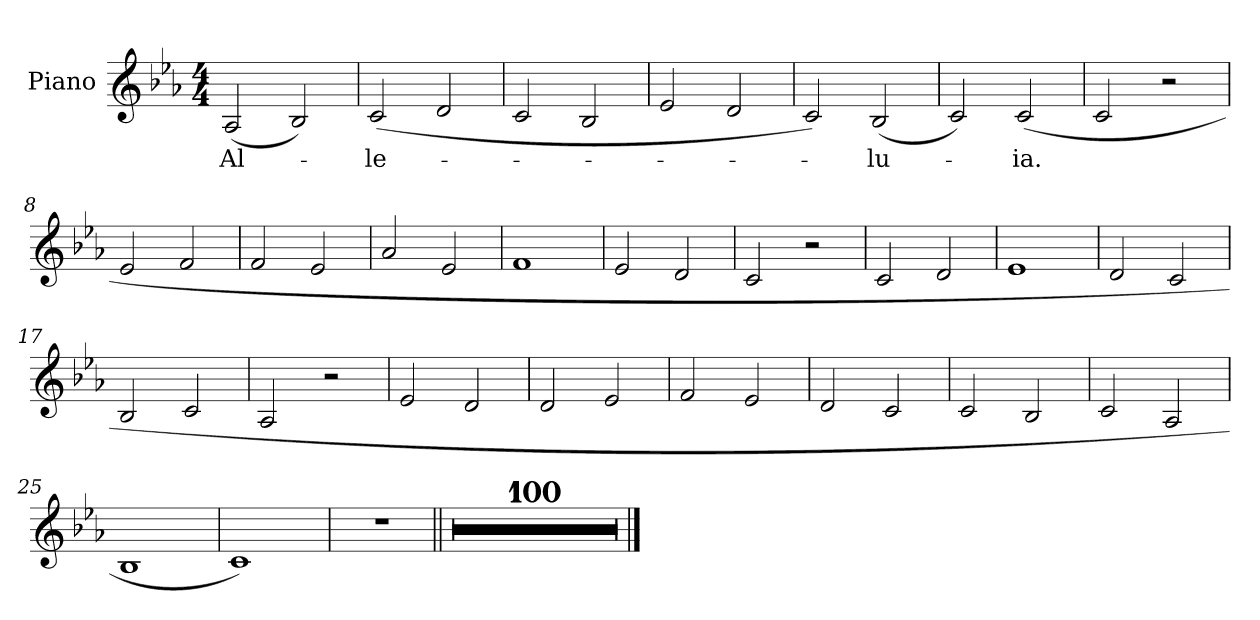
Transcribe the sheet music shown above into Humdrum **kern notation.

**kern	**text
*part1	*part1
*staff1	*staff1
*I"Piano	*
*I'Pno.	*
*clefG2	*
*k[b-e-a-]	*
*M4/4	*
=1	=1
!	!LO:LY:b
(>2A-/	Al-
2B-/)	.
=2	=2
!	!LO:LY:b
(>2c/	-le-
2d/	.
=3	=3
2c/	.
2B-/	.
=4	=4
2e-/	.
2d/	.
=5	=5
2c/)	.
!	!LO:LY:b
(>2B-/	-lu-
=6	=6
2c/)	.
!	!LO:LY:b
(>2c/	-ia.
=7	=7
2c/	.
2r	.
=8	=8
2e-/	.
2f/	.
=9	=9
2f/	.
2e-/	.
=10	=10
2a-/	.
2e-/	.
!!LO:LB:g=z
=11	=11
1f	.
=12	=12
2e-/	.
2d/	.
=13	=13
2c/	.
2r	.
=14	=14
2c/	.
2d/	.
=15	=15
1e-	.
=16	=16
2d/	.
2c/	.
=17	=17
2B-/	.
2c/	.
=18	=18
2A-/	.
2r	.
=19	=19
2e-/	.
2d/	.
=20	=20
2d/	.
2e-/	.
=21	=21
2f/	.
2e-/	.
!!LO:LB:g=z
=22	=22
2d/	.
2c/	.
=23	=23
2c/	.
2B-/	.
=24	=24
2c/	.
2A-/	.
=25	=25
1B-	.
=26	=26
1c)	.
=27	=27
1r	.
=28||	=28||
1r	.
=29	=29
1r	.
=30	=30
1r	.
=31	=31
1r	.
=32	=32
1r	.
!!LO:LB:g=z
=33	=33
1r	.
=34	=34
1r	.
=35	=35
1r	.
=36	=36
1r	.
=37	=37
1r	.
=38	=38
1r	.
=39	=39
1r	.
=40	=40
1r	.
=41	=41
1r	.
=42	=42
1r	.
=43	=43
1r	.
=44	=44
1r	.
!!LO:LB:g=z
=45	=45
1r	.
=46	=46
1r	.
=47	=47
1r	.
=48	=48
1r	.
=49	=49
1r	.
=50	=50
1r	.
=51	=51
1r	.
=52	=52
1r	.
=53	=53
1r	.
=54	=54
1r	.
=55	=55
1r	.
=56	=56
1r	.
!!LO:LB:g=z
=57	=57
1r	.
=58	=58
1r	.
=59	=59
1r	.
=60	=60
1r	.
=61	=61
1r	.
=62	=62
1r	.
=63	=63
1r	.
=64	=64
1r	.
=65	=65
1r	.
=66	=66
1r	.
=67	=67
1r	.
=68	=68
1r	.
!!LO:LB:g=z
=69	=69
1r	.
=70	=70
1r	.
=71	=71
1r	.
=72	=72
1r	.
=73	=73
1r	.
=74	=74
1r	.
=75	=75
1r	.
=76	=76
1r	.
=77	=77
1r	.
=78	=78
1r	.
=79	=79
1r	.
=80	=80
1r	.
!!LO:LB:g=z
=81	=81
1r	.
=82	=82
1r	.
=83	=83
1r	.
=84	=84
1r	.
=85	=85
1r	.
=86	=86
1r	.
=87	=87
1r	.
=88	=88
1r	.
=89	=89
1r	.
=90	=90
1r	.
=91	=91
1r	.
=92	=92
1r	.
!!LO:LB:g=z
=93	=93
1r	.
=94	=94
1r	.
=95	=95
1r	.
=96	=96
1r	.
=97	=97
1r	.
=98	=98
1r	.
=99	=99
1r	.
=100	=100
1r	.
=101	=101
1r	.
=102	=102
1r	.
=103	=103
1r	.
=104	=104
1r	.
!!LO:PB:g=z
=105	=105
1r	.
=106	=106
1r	.
=107	=107
1r	.
=108	=108
1r	.
=109	=109
1r	.
=110	=110
1r	.
=111	=111
1r	.
=112	=112
1r	.
=113	=113
1r	.
=114	=114
1r	.
=115	=115
1r	.
=116	=116
1r	.
!!LO:LB:g=z
=117	=117
1r	.
=118	=118
1r	.
=119	=119
1r	.
=120	=120
1r	.
=121	=121
1r	.
=122	=122
1r	.
=123	=123
1r	.
=124	=124
1r	.
=125	=125
1r	.
=126	=126
1r	.
=127	=127
1r	.
==	==
*-	*-
